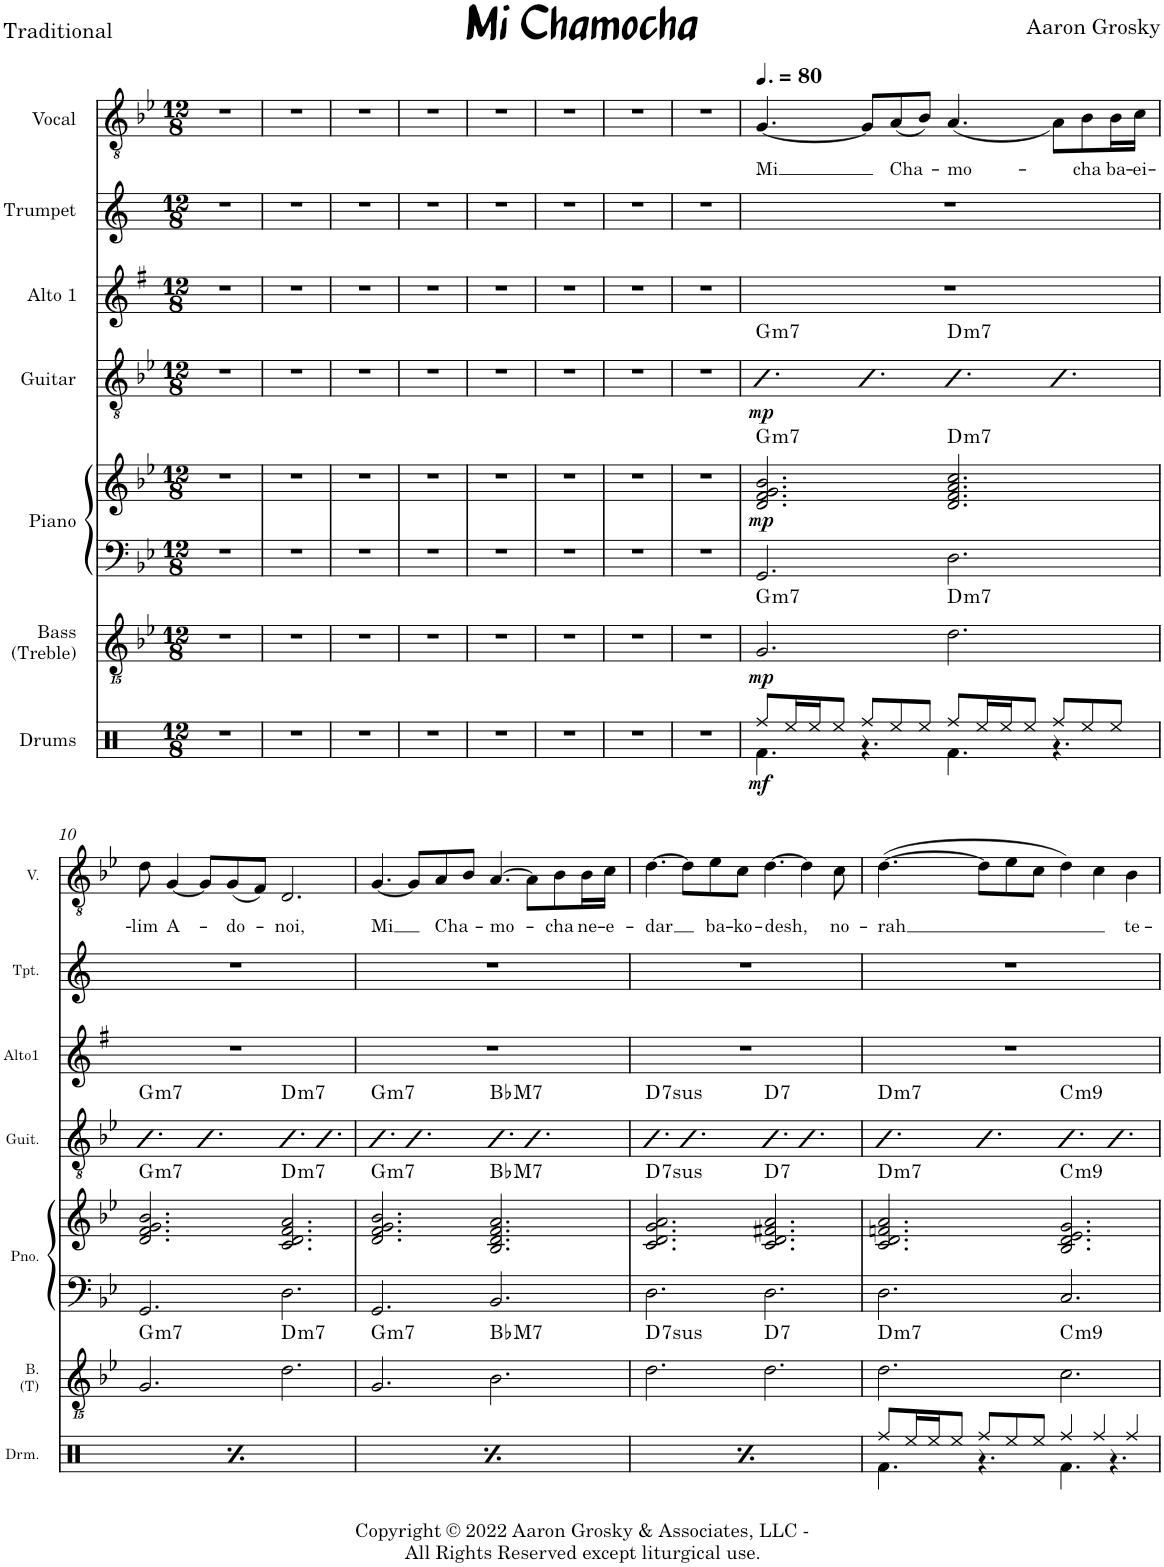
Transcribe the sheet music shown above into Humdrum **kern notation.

**kern	**dynam	**kern	**dynam	**harte	**kern	**kern	**dynam	**harte	**kern	**dynam	**harte	**kern	**kern	**kern	**text
*part7	*part7	*part6	*part6	*part6	*part5	*part5	*part5	*part5	*part4	*part4	*part4	*part3	*part2	*part1	*part1
*staff8	*staff8	*staff7	*staff7	*	*staff6	*staff5	*staff5/6	*	*staff4	*staff4	*	*staff3	*staff2	*staff1	*staff1
*I"Drums	*	*I"Bass (Treble)	*	*	*I"Piano	*	*	*	*I"Guitar	*	*	*I"Alto 1	*I"Trumpet	*I"Vocal	*
*I'Drm.	*	*I'B. (T)	*	*	*I'Pno.	*	*	*	*I'Guit.	*	*	*I'Alto1	*I'Tpt.	*I'V.	*
*clefX	*	*clefGvv2	*	*	*clefF4	*clefG2	*	*	*clefGv2	*	*	*clefG2	*clefG2	*clefGv2	*
*	*	*Trd7c12	*	*	*	*	*	*	*	*	*	*Trd5c9	*Trd1c2	*	*
*k[]	*	*k[b-e-]	*	*	*k[b-e-]	*k[b-e-]	*	*	*k[b-e-]	*	*	*k[f#]	*k[]	*k[b-e-]	*
*M12/8	*	*M12/8	*	*	*M12/8	*M12/8	*	*	*M12/8	*	*	*M12/8	*M12/8	*M12/8	*
=1	=1	=1	=1	=1	=1	=1	=1	=1	=1	=1	=1	=1	=1	=1	=1
1.r	.	1.r	.	.	1.r	1.r	.	.	1.r	.	.	1.r	1.r	1.r	.
=2	=2	=2	=2	=2	=2	=2	=2	=2	=2	=2	=2	=2	=2	=2	=2
1.r	.	1.r	.	.	1.r	1.r	.	.	1.r	.	.	1.r	1.r	1.r	.
=3	=3	=3	=3	=3	=3	=3	=3	=3	=3	=3	=3	=3	=3	=3	=3
1.r	.	1.r	.	.	1.r	1.r	.	.	1.r	.	.	1.r	1.r	1.r	.
=4	=4	=4	=4	=4	=4	=4	=4	=4	=4	=4	=4	=4	=4	=4	=4
1.r	.	1.r	.	.	1.r	1.r	.	.	1.r	.	.	1.r	1.r	1.r	.
=5	=5	=5	=5	=5	=5	=5	=5	=5	=5	=5	=5	=5	=5	=5	=5
1.r	.	1.r	.	.	1.r	1.r	.	.	1.r	.	.	1.r	1.r	1.r	.
=6	=6	=6	=6	=6	=6	=6	=6	=6	=6	=6	=6	=6	=6	=6	=6
1.r	.	1.r	.	.	1.r	1.r	.	.	1.r	.	.	1.r	1.r	1.r	.
=7	=7	=7	=7	=7	=7	=7	=7	=7	=7	=7	=7	=7	=7	=7	=7
1.r	.	1.r	.	.	1.r	1.r	.	.	1.r	.	.	1.r	1.r	1.r	.
=8	=8	=8	=8	=8	=8	=8	=8	=8	=8	=8	=8	=8	=8	=8	=8
1.r	.	1.r	.	.	1.r	1.r	.	.	1.r	.	.	1.r	1.r	1.r	.
=9	=9	=9	=9	=9	=9	=9	=9	=9	=9	=9	=9	=9	=9	=9	=9
*	*	*	*	*	*	*	*	*	*	*	*	*	*	*MM120	*
*^	*	*	*	*	*	*	*	*	*	*	*	*	*	*	*
!	!	!LO:DY:b	!	!LO:DY:b	!LO:H:kt=m7	!	!	!LO:DY:b	!LO:H:kt=m7	!	!LO:DY:b	!LO:H:kt=m7	!	!	!	!LO:LY:b
8Rff/L	4.Rf\	mf	2.GG/	mp	G:min7	2.GG/	2.d/ 2.f/ 2.g/ 2.b-/	mp	G:min7	4.B-	mp	G:min7	1.r	1.r	[4.G/	Mi
16Ree/L	.	.	.	.	.	.	.	.	.	.	.	.	.	.	.	.
16Ree/J	.	.	.	.	.	.	.	.	.	.	.	.	.	.	.	.
8Ree/J	.	.	.	.	.	.	.	.	.	.	.	.	.	.	.	.
8Rff/L	4.r	.	.	.	.	.	.	.	.	4.B-	.	.	.	.	8G/L]	.
!	!	!	!	!	!	!	!	!	!	!	!	!	!	!	!	!LO:LY:b
8Ree/	.	.	.	.	.	.	.	.	.	.	.	.	.	.	(8A/	Cha-
8Ree/J	.	.	.	.	.	.	.	.	.	.	.	.	.	.	8B-/J)	.
!	!	!	!	!	!LO:H:kt=m7	!	!	!	!LO:H:kt=m7	!	!	!LO:H:kt=m7	!	!	!	!LO:LY:b
8Rff/L	4.Rf\	.	2.D\	.	D:min7	2.D\	2.d/ 2.f/ 2.a/ 2.cc/	.	D:min7	4.B-	.	D:min7	.	.	(<4.A/	-mo-
16Ree/L	.	.	.	.	.	.	.	.	.	.	.	.	.	.	.	.
16Ree/J	.	.	.	.	.	.	.	.	.	.	.	.	.	.	.	.
8Ree/J	.	.	.	.	.	.	.	.	.	.	.	.	.	.	.	.
8Rff/L	4.r	.	.	.	.	.	.	.	.	4.B-	.	.	.	.	8A\L)	.
!	!	!	!	!	!	!	!	!	!	!	!	!	!	!	!	!LO:LY:b
8Ree/	.	.	.	.	.	.	.	.	.	.	.	.	.	.	8B-\	-cha
!	!	!	!	!	!	!	!	!	!	!	!	!	!	!	!	!LO:LY:b
8Ree/J	.	.	.	.	.	.	.	.	.	.	.	.	.	.	16B-\L	ba-
!	!	!	!	!	!	!	!	!	!	!	!	!	!	!	!	!LO:LY:b
.	.	.	.	.	.	.	.	.	.	.	.	.	.	.	16c\JJ	-ei-
!!LO:LB:g=z
=10	=10	=10	=10	=10	=10	=10	=10	=10	=10	=10	=10	=10	=10	=10	=10	=10
!	!	!LO:DY:b	!	!	!LO:H:kt=m7	!	!	!	!LO:H:kt=m7	!	!	!LO:H:kt=m7	!	!	!	!LO:LY:b
8Rff/L	4.Rf\	mf	2.GG/	.	G:min7	2.GG/	2.d/ 2.f/ 2.g/ 2.b-/	.	G:min7	4.B-	.	G:min7	1.r	1.r	8d\	-lim
!	!	!	!	!	!	!	!	!	!	!	!	!	!	!	!	!LO:LY:b
16Ree/L	.	.	.	.	.	.	.	.	.	.	.	.	.	.	[4G/	A-
16Ree/J	.	.	.	.	.	.	.	.	.	.	.	.	.	.	.	.
8Ree/J	.	.	.	.	.	.	.	.	.	.	.	.	.	.	.	.
8Rff/L	4.r	.	.	.	.	.	.	.	.	4.B-	.	.	.	.	8G/L]	.
!	!	!	!	!	!	!	!	!	!	!	!	!	!	!	!	!LO:LY:b
8Ree/	.	.	.	.	.	.	.	.	.	.	.	.	.	.	(8G/	-do-
8Ree/J	.	.	.	.	.	.	.	.	.	.	.	.	.	.	8F/J)	.
!	!	!	!	!	!LO:H:kt=m7	!	!	!	!LO:H:kt=m7	!	!	!LO:H:kt=m7	!	!	!	!LO:LY:b
8Rff/L	4.Rf\	.	2.D\	.	D:min7	2.D\	2.c/ 2.d/ 2.f/ 2.a/	.	D:min7	4.B-	.	D:min7	.	.	2.D/	-noi,
16Ree/L	.	.	.	.	.	.	.	.	.	.	.	.	.	.	.	.
16Ree/J	.	.	.	.	.	.	.	.	.	.	.	.	.	.	.	.
8Ree/J	.	.	.	.	.	.	.	.	.	.	.	.	.	.	.	.
8Rff/L	4.r	.	.	.	.	.	.	.	.	4.B-	.	.	.	.	.	.
8Ree/	.	.	.	.	.	.	.	.	.	.	.	.	.	.	.	.
8Ree/J	.	.	.	.	.	.	.	.	.	.	.	.	.	.	.	.
=11	=11	=11	=11	=11	=11	=11	=11	=11	=11	=11	=11	=11	=11	=11	=11	=11
!	!	!LO:DY:b	!	!	!LO:H:kt=m7	!	!	!	!LO:H:kt=m7	!	!	!LO:H:kt=m7	!	!	!	!LO:LY:b
8Rff/L	4.Rf\	mf	2.GG/	.	G:min7	2.GG/	2.d/ 2.f/ 2.g/ 2.b-/	.	G:min7	4.B-	.	G:min7	1.r	1.r	[4.G/	Mi
16Ree/L	.	.	.	.	.	.	.	.	.	.	.	.	.	.	.	.
16Ree/J	.	.	.	.	.	.	.	.	.	.	.	.	.	.	.	.
8Ree/J	.	.	.	.	.	.	.	.	.	.	.	.	.	.	.	.
8Rff/L	4.r	.	.	.	.	.	.	.	.	4.B-	.	.	.	.	8G/L]	.
!	!	!	!	!	!	!	!	!	!	!	!	!	!	!	!	!LO:LY:b
8Ree/	.	.	.	.	.	.	.	.	.	.	.	.	.	.	8A/	Cha-
8Ree/J	.	.	.	.	.	.	.	.	.	.	.	.	.	.	8B-/J	.
!	!	!	!	!	!LO:H:kt=M7	!	!	!	!LO:H:kt=M7	!	!	!LO:H:kt=M7	!	!	!	!LO:LY:b
8Rff/L	4.Rf\	.	2.BB-\	.	Bb:maj7	2.BB-/	2.B-/ 2.d/ 2.f/ 2.a/	.	Bb:maj7	4.B-	.	Bb:maj7	.	.	[4.A/	-mo-
16Ree/L	.	.	.	.	.	.	.	.	.	.	.	.	.	.	.	.
16Ree/J	.	.	.	.	.	.	.	.	.	.	.	.	.	.	.	.
8Ree/J	.	.	.	.	.	.	.	.	.	.	.	.	.	.	.	.
8Rff/L	4.r	.	.	.	.	.	.	.	.	4.B-	.	.	.	.	8A\L]	.
!	!	!	!	!	!	!	!	!	!	!	!	!	!	!	!	!LO:LY:b
8Ree/	.	.	.	.	.	.	.	.	.	.	.	.	.	.	8B-\	cha
!	!	!	!	!	!	!	!	!	!	!	!	!	!	!	!	!LO:LY:b
8Ree/J	.	.	.	.	.	.	.	.	.	.	.	.	.	.	16B-\L	ne-
!	!	!	!	!	!	!	!	!	!	!	!	!	!	!	!	!LO:LY:b
.	.	.	.	.	.	.	.	.	.	.	.	.	.	.	16c\JJ	-e-
=12	=12	=12	=12	=12	=12	=12	=12	=12	=12	=12	=12	=12	=12	=12	=12	=12
!	!	!LO:DY:b	!	!	!LO:H:kt=7sus	!	!	!	!LO:H:kt=7sus	!	!	!LO:H:kt=7sus	!	!	!	!LO:LY:b
8Rff/L	4.Rf\	mf	2.D\	.	D:sus4(7)	2.D\	2.c/ 2.d/ 2.g/ 2.a/	.	D:sus4(7)	4.B-	.	D:sus4(7)	1.r	1.r	[4.d\	-dar
16Ree/L	.	.	.	.	.	.	.	.	.	.	.	.	.	.	.	.
16Ree/J	.	.	.	.	.	.	.	.	.	.	.	.	.	.	.	.
8Ree/J	.	.	.	.	.	.	.	.	.	.	.	.	.	.	.	.
8Rff/L	4.r	.	.	.	.	.	.	.	.	4.B-	.	.	.	.	8d\L]	.
!	!	!	!	!	!	!	!	!	!	!	!	!	!	!	!	!LO:LY:b
8Ree/	.	.	.	.	.	.	.	.	.	.	.	.	.	.	8e-\	ba-
!	!	!	!	!	!	!	!	!	!	!	!	!	!	!	!	!LO:LY:b
8Ree/J	.	.	.	.	.	.	.	.	.	.	.	.	.	.	8c\J	-ko-
!	!	!	!	!	!LO:H:kt=7	!	!	!	!LO:H:kt=7	!	!	!LO:H:kt=7	!	!	!	!LO:LY:b
8Rff/L	4.Rf\	.	2.D\	.	D:7	2.D\	2.c/ 2.d/ 2.f#X/ 2.a/	.	D:7	4.B-	.	D:7	.	.	[4.d\	-desh,
16Ree/L	.	.	.	.	.	.	.	.	.	.	.	.	.	.	.	.
16Ree/J	.	.	.	.	.	.	.	.	.	.	.	.	.	.	.	.
8Ree/J	.	.	.	.	.	.	.	.	.	.	.	.	.	.	.	.
8Rff/L	4.r	.	.	.	.	.	.	.	.	4.B-	.	.	.	.	4d\]	.
8Ree/	.	.	.	.	.	.	.	.	.	.	.	.	.	.	.	.
!	!	!	!	!	!	!	!	!	!	!	!	!	!	!	!	!LO:LY:b
8Ree/J	.	.	.	.	.	.	.	.	.	.	.	.	.	.	8c\	no-
=13	=13	=13	=13	=13	=13	=13	=13	=13	=13	=13	=13	=13	=13	=13	=13	=13
!	!	!	!	!	!LO:H:kt=m7	!	!	!	!LO:H:kt=m7	!	!	!LO:H:kt=m7	!	!	!	!LO:LY:b
8Rff/L	4.Rf\	.	2.D\	.	D:min7	2.D\	2.c/ 2.d/ 2.fn/ 2.a/	.	D:min7	4.B-	.	D:min7	1.r	1.r	([4.d\	-rah
16Ree/L	.	.	.	.	.	.	.	.	.	.	.	.	.	.	.	.
16Ree/J	.	.	.	.	.	.	.	.	.	.	.	.	.	.	.	.
8Ree/J	.	.	.	.	.	.	.	.	.	.	.	.	.	.	.	.
8Rff/L	4.r	.	.	.	.	.	.	.	.	4.B-	.	.	.	.	8d\L]	.
8Ree/	.	.	.	.	.	.	.	.	.	.	.	.	.	.	8e-\	.
8Ree/J	.	.	.	.	.	.	.	.	.	.	.	.	.	.	8c\J	.
!	!	!	!	!	!LO:H:kt=m9	!	!	!	!LO:H:kt=m9	!	!	!LO:H:kt=m9	!	!	!	!
4Rff/	4.Rf\	.	2.C\	.	C:min9	2.C/	2.B-/ 2.d/ 2.e-/ 2.g/	.	C:min9	4.B-	.	C:min9	.	.	4d\)	.
4Rff/	.	.	.	.	.	.	.	.	.	.	.	.	.	.	4c\	.
.	4.r	.	.	.	.	.	.	.	.	4.B-	.	.	.	.	.	.
!	!	!	!	!	!	!	!	!	!	!	!	!	!	!	!	!LO:LY:b
4Rff/	.	.	.	.	.	.	.	.	.	.	.	.	.	.	4B-\	te-
*v	*v	*	*	*	*	*	*	*	*	*	*	*	*	*	*	*
=	=	=	=	=	=	=	=	=	=	=	=	=	=	=	=
*-	*-	*-	*-	*-	*-	*-	*-	*-	*-	*-	*-	*-	*-	*-	*-
